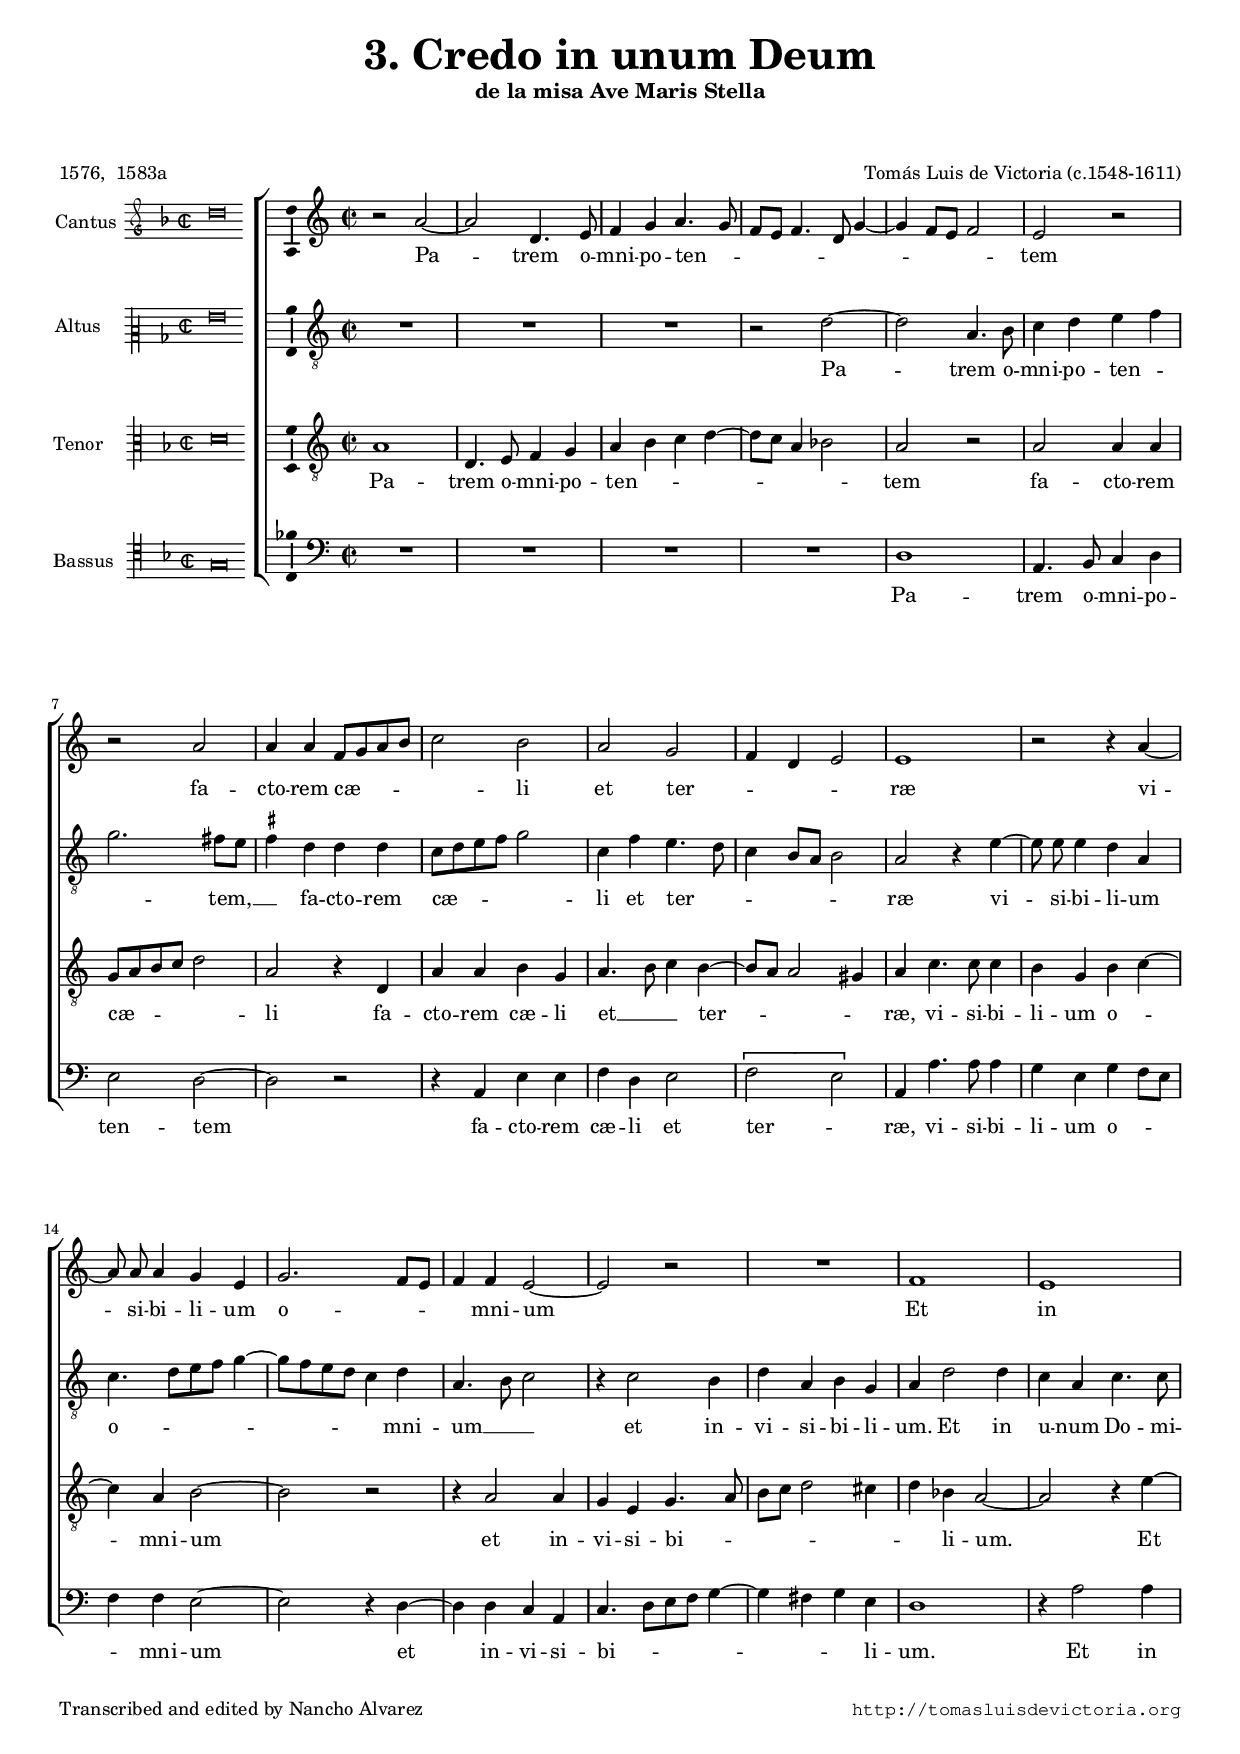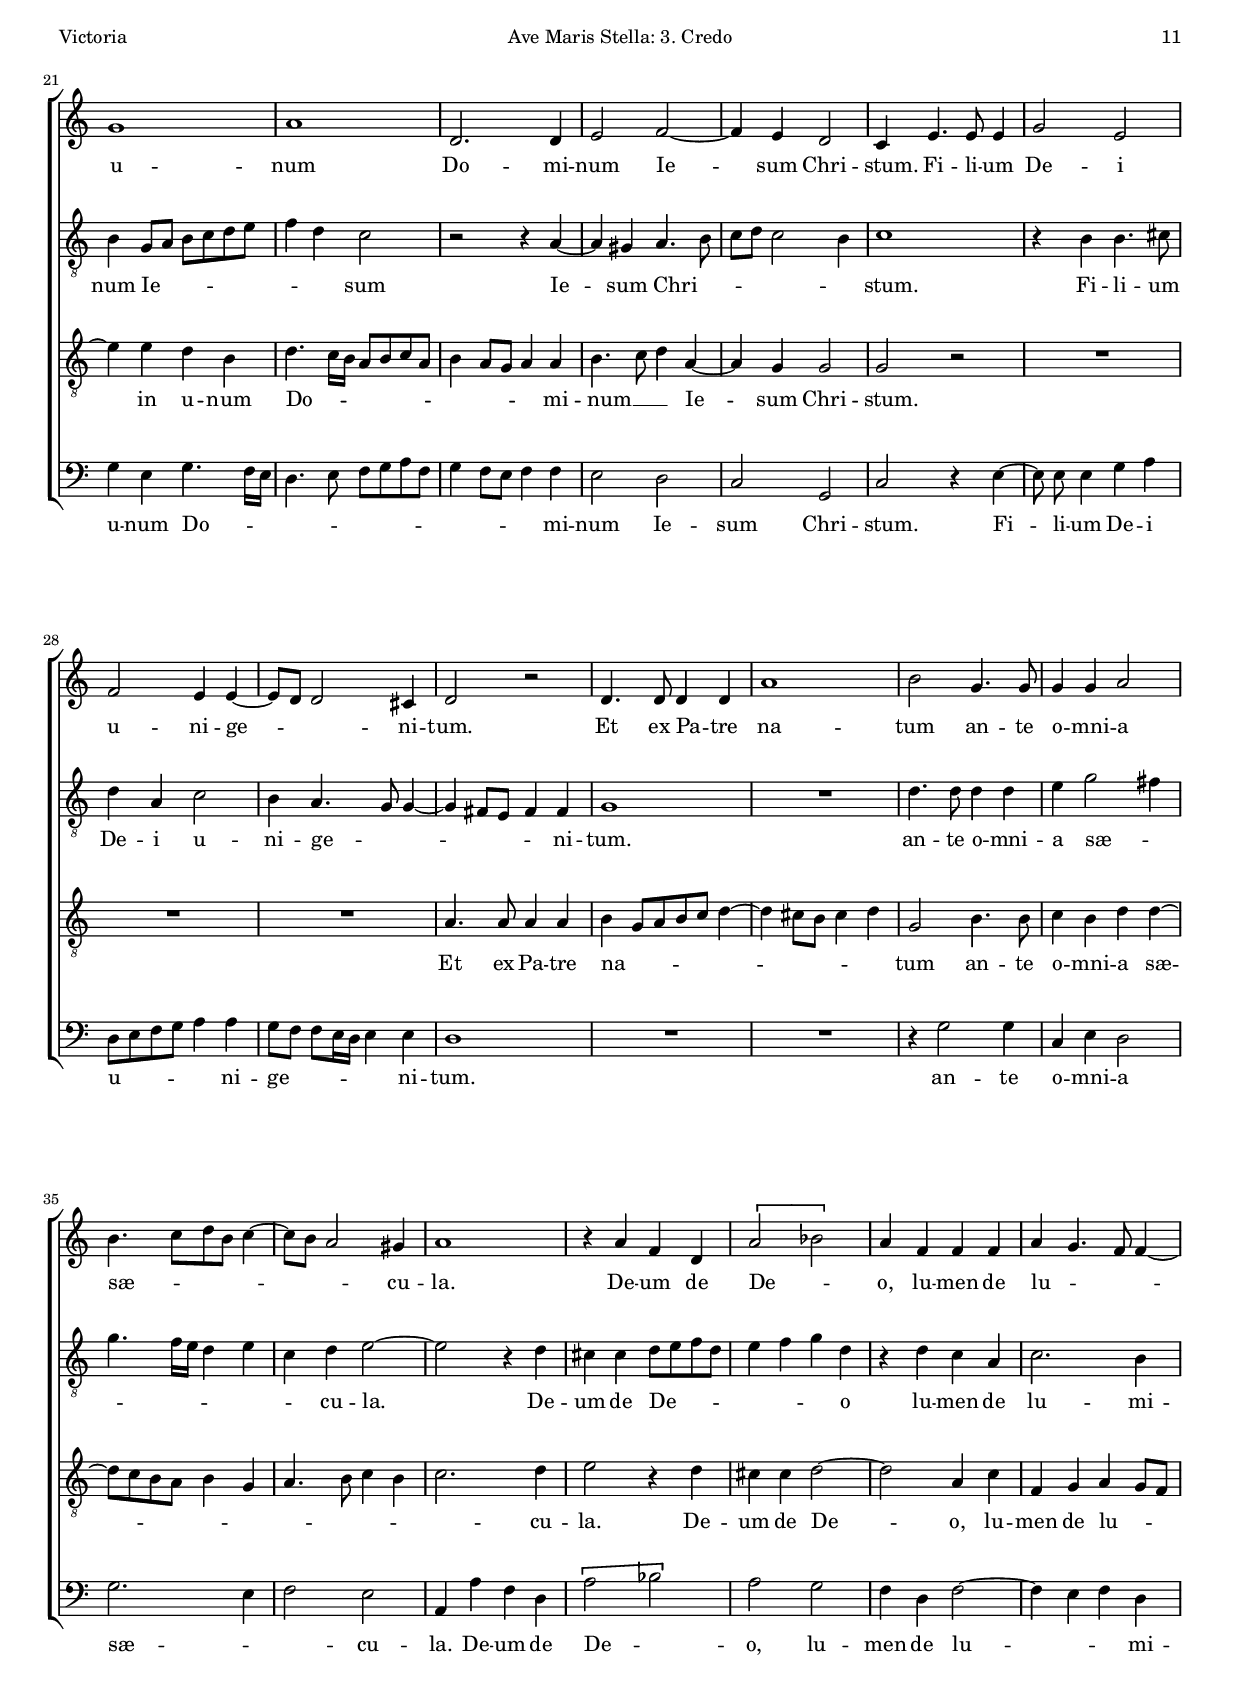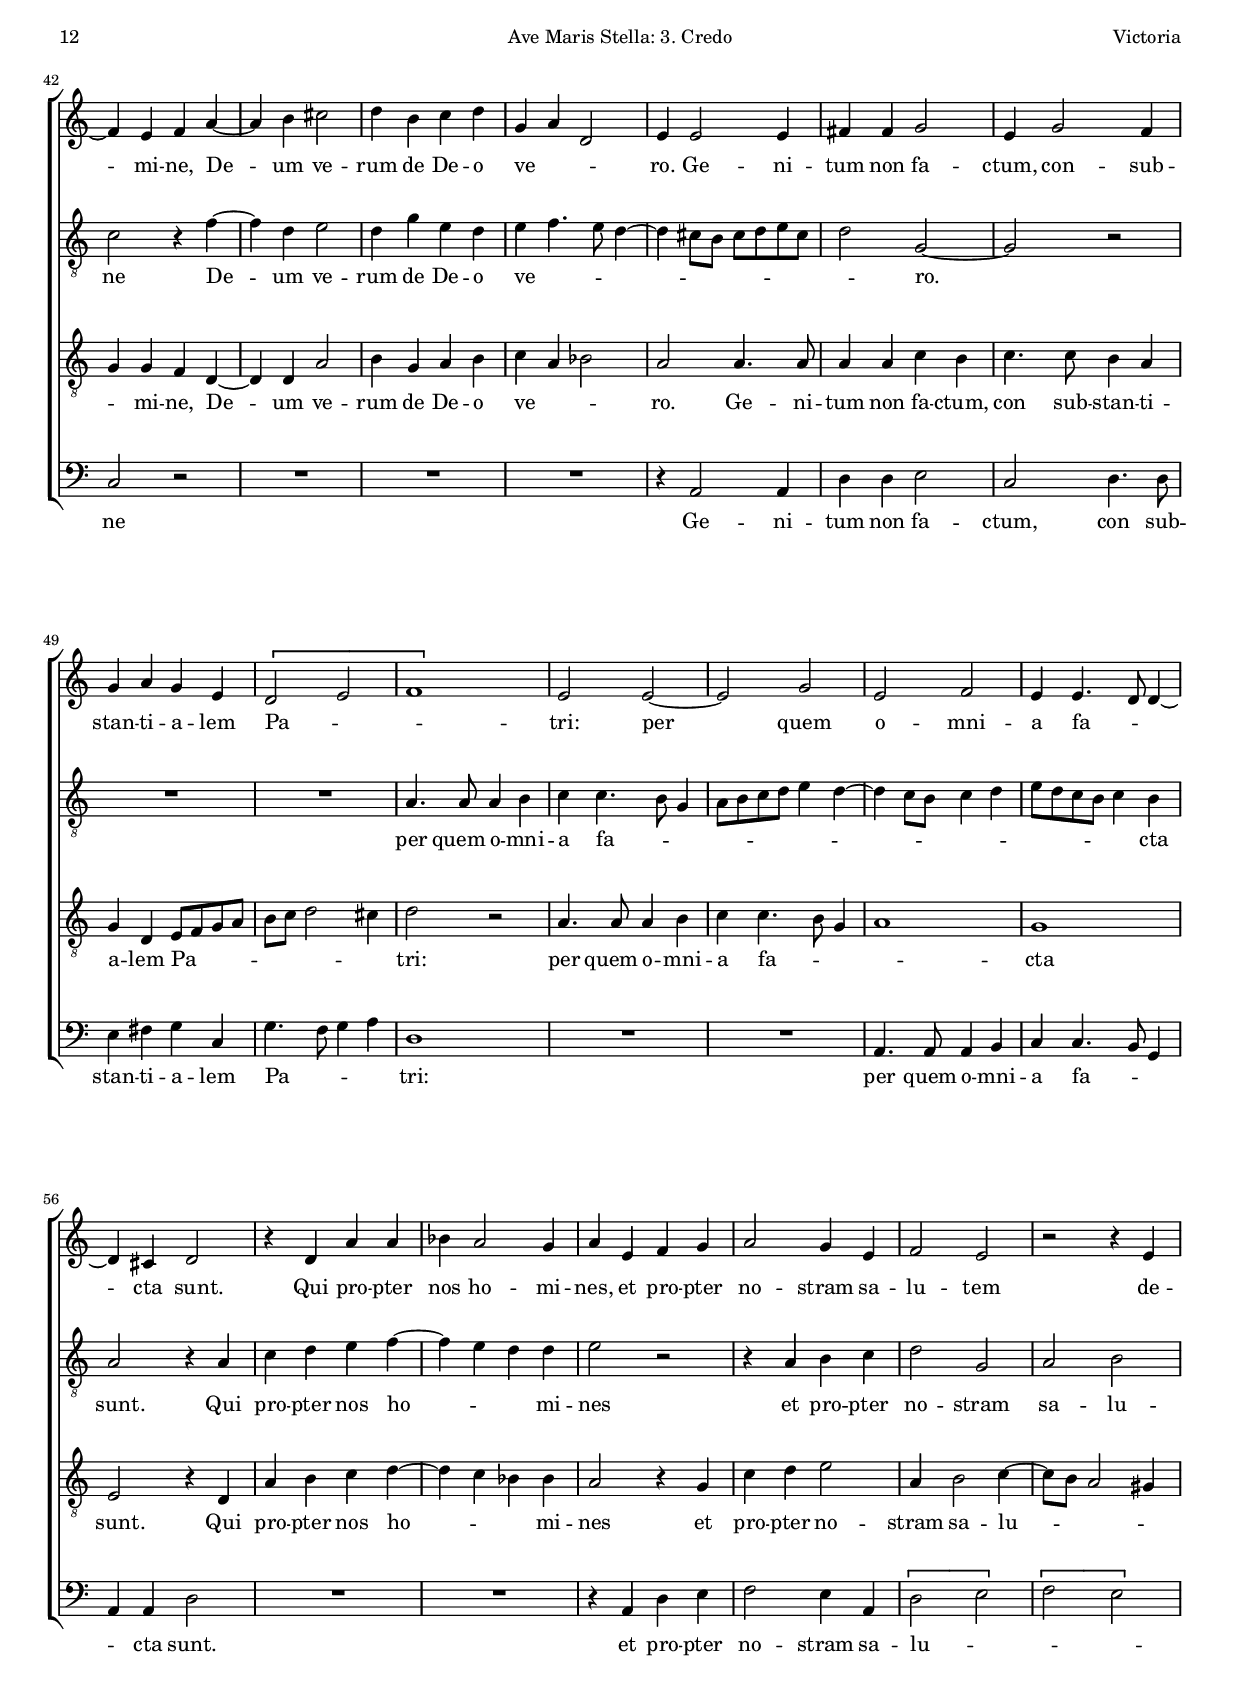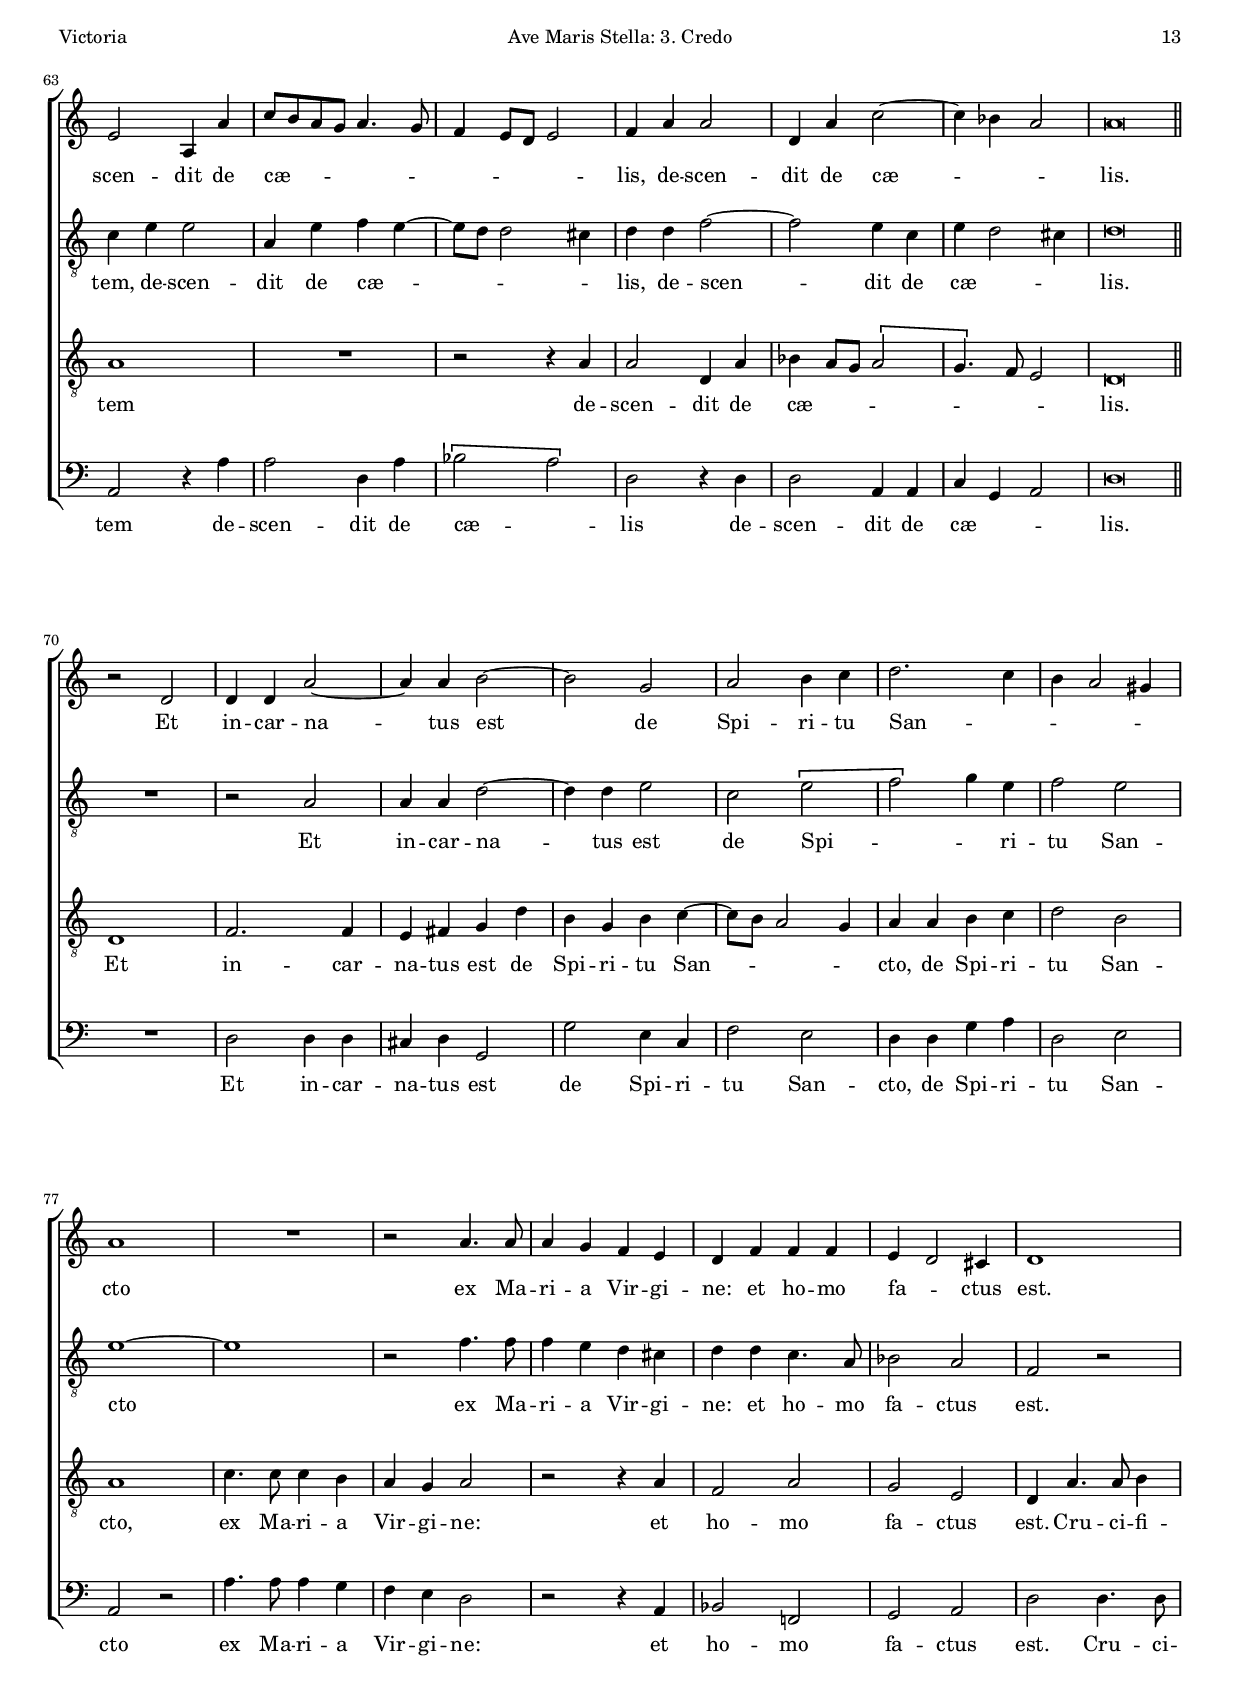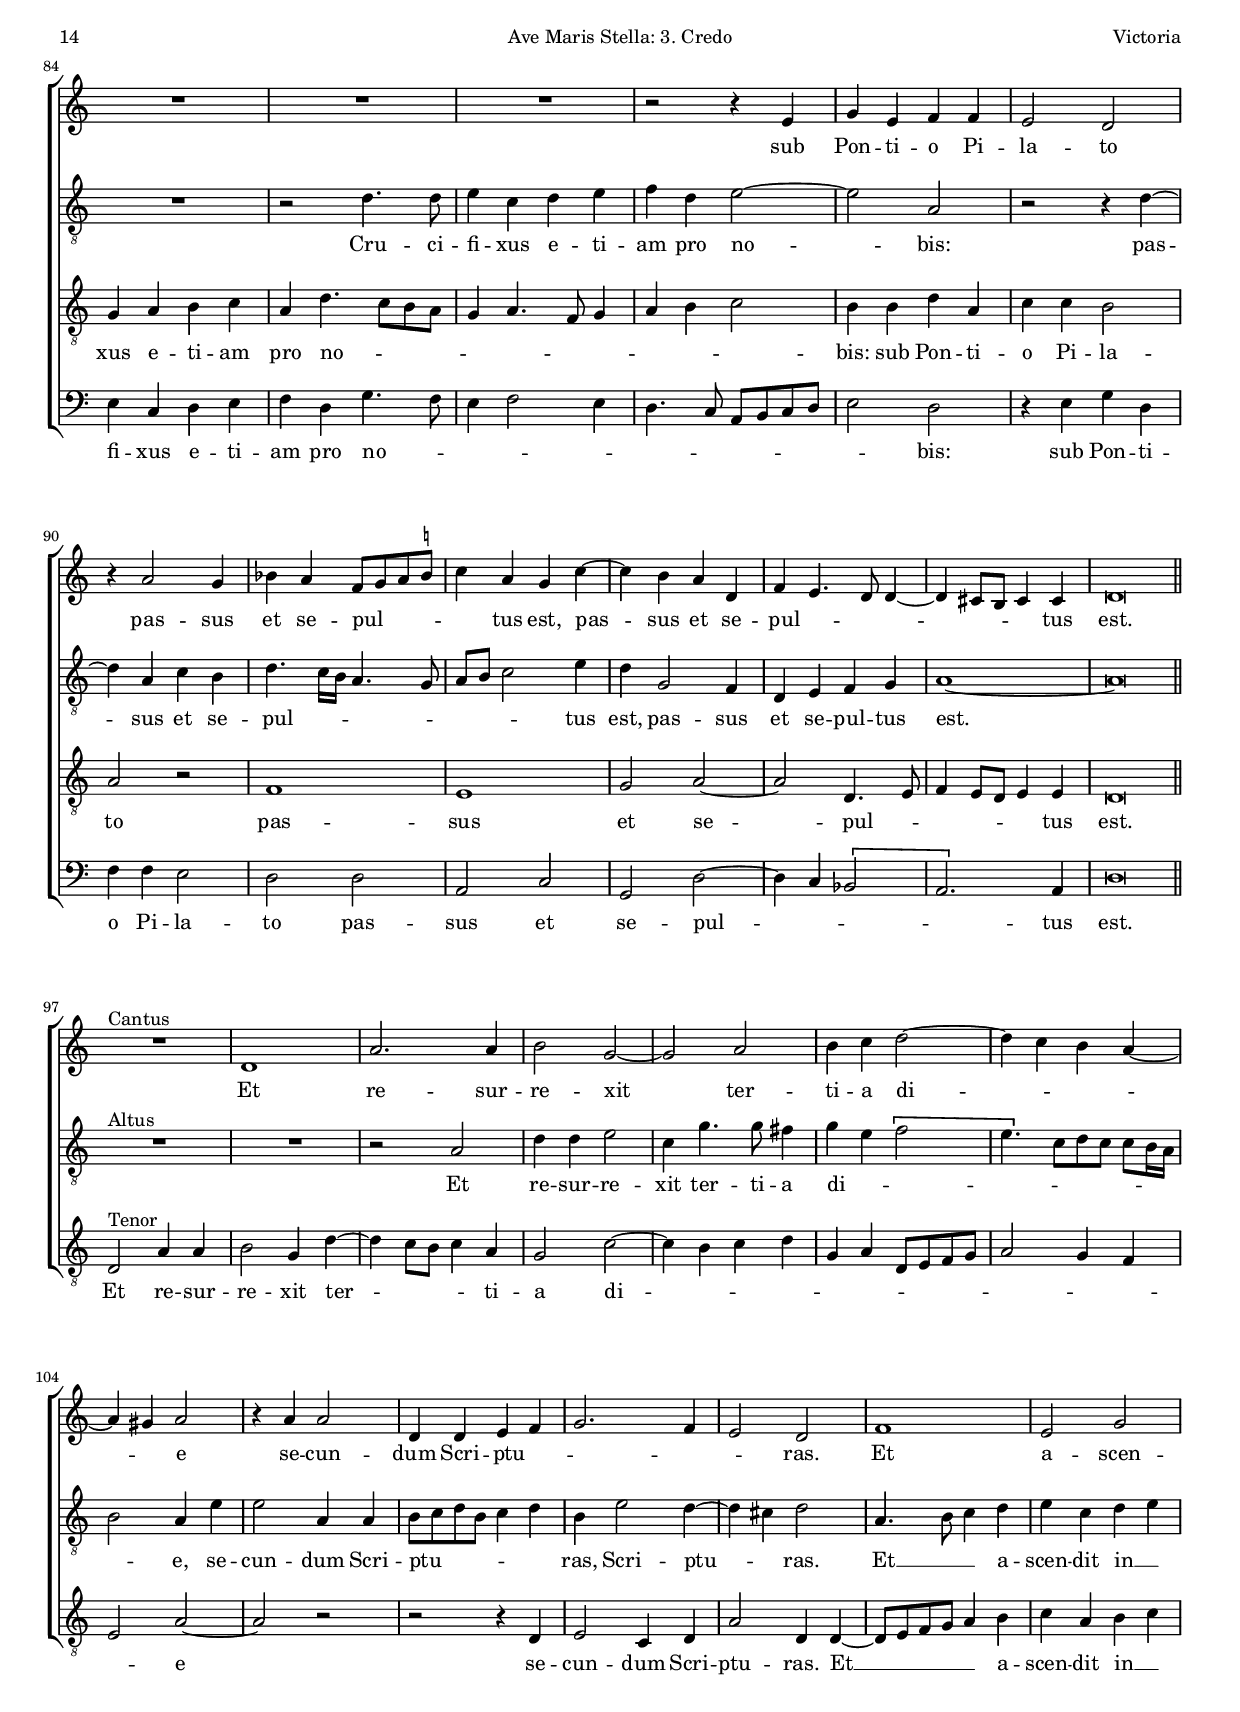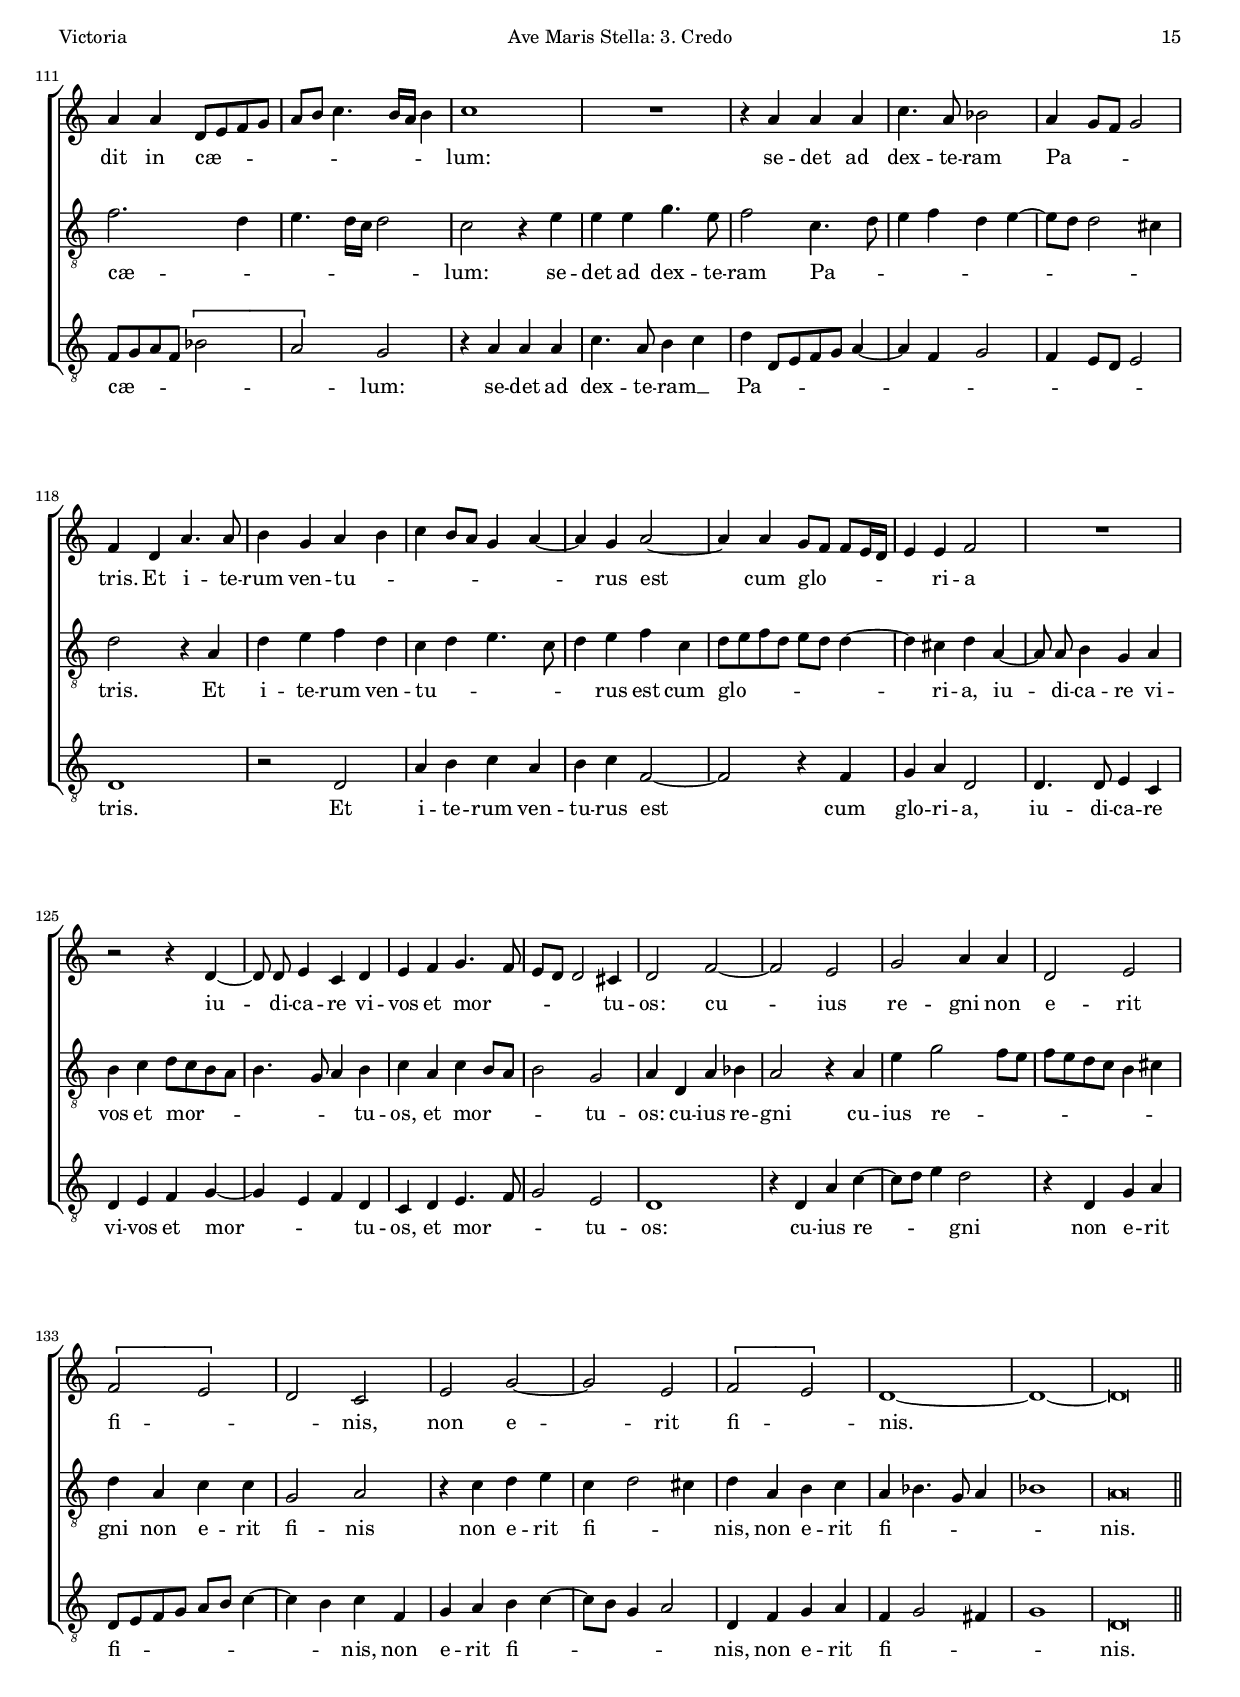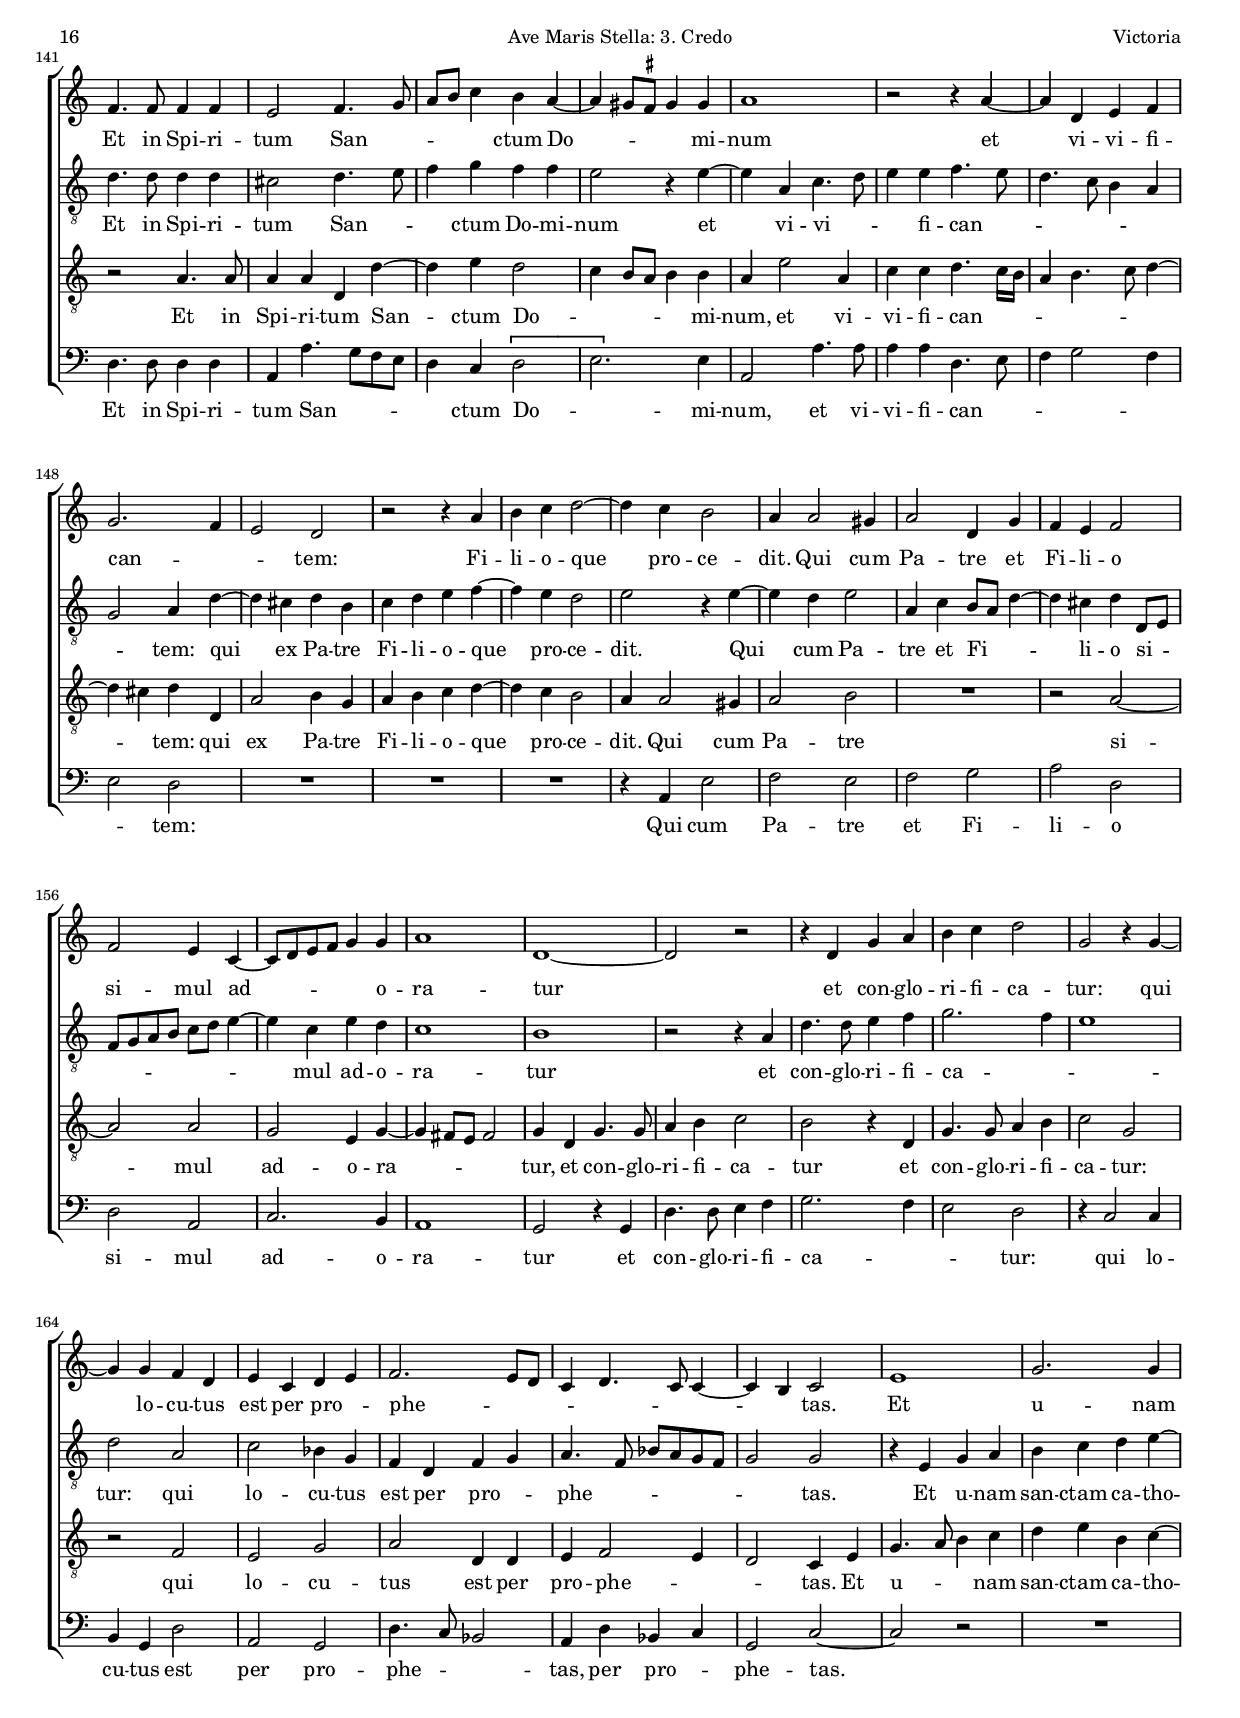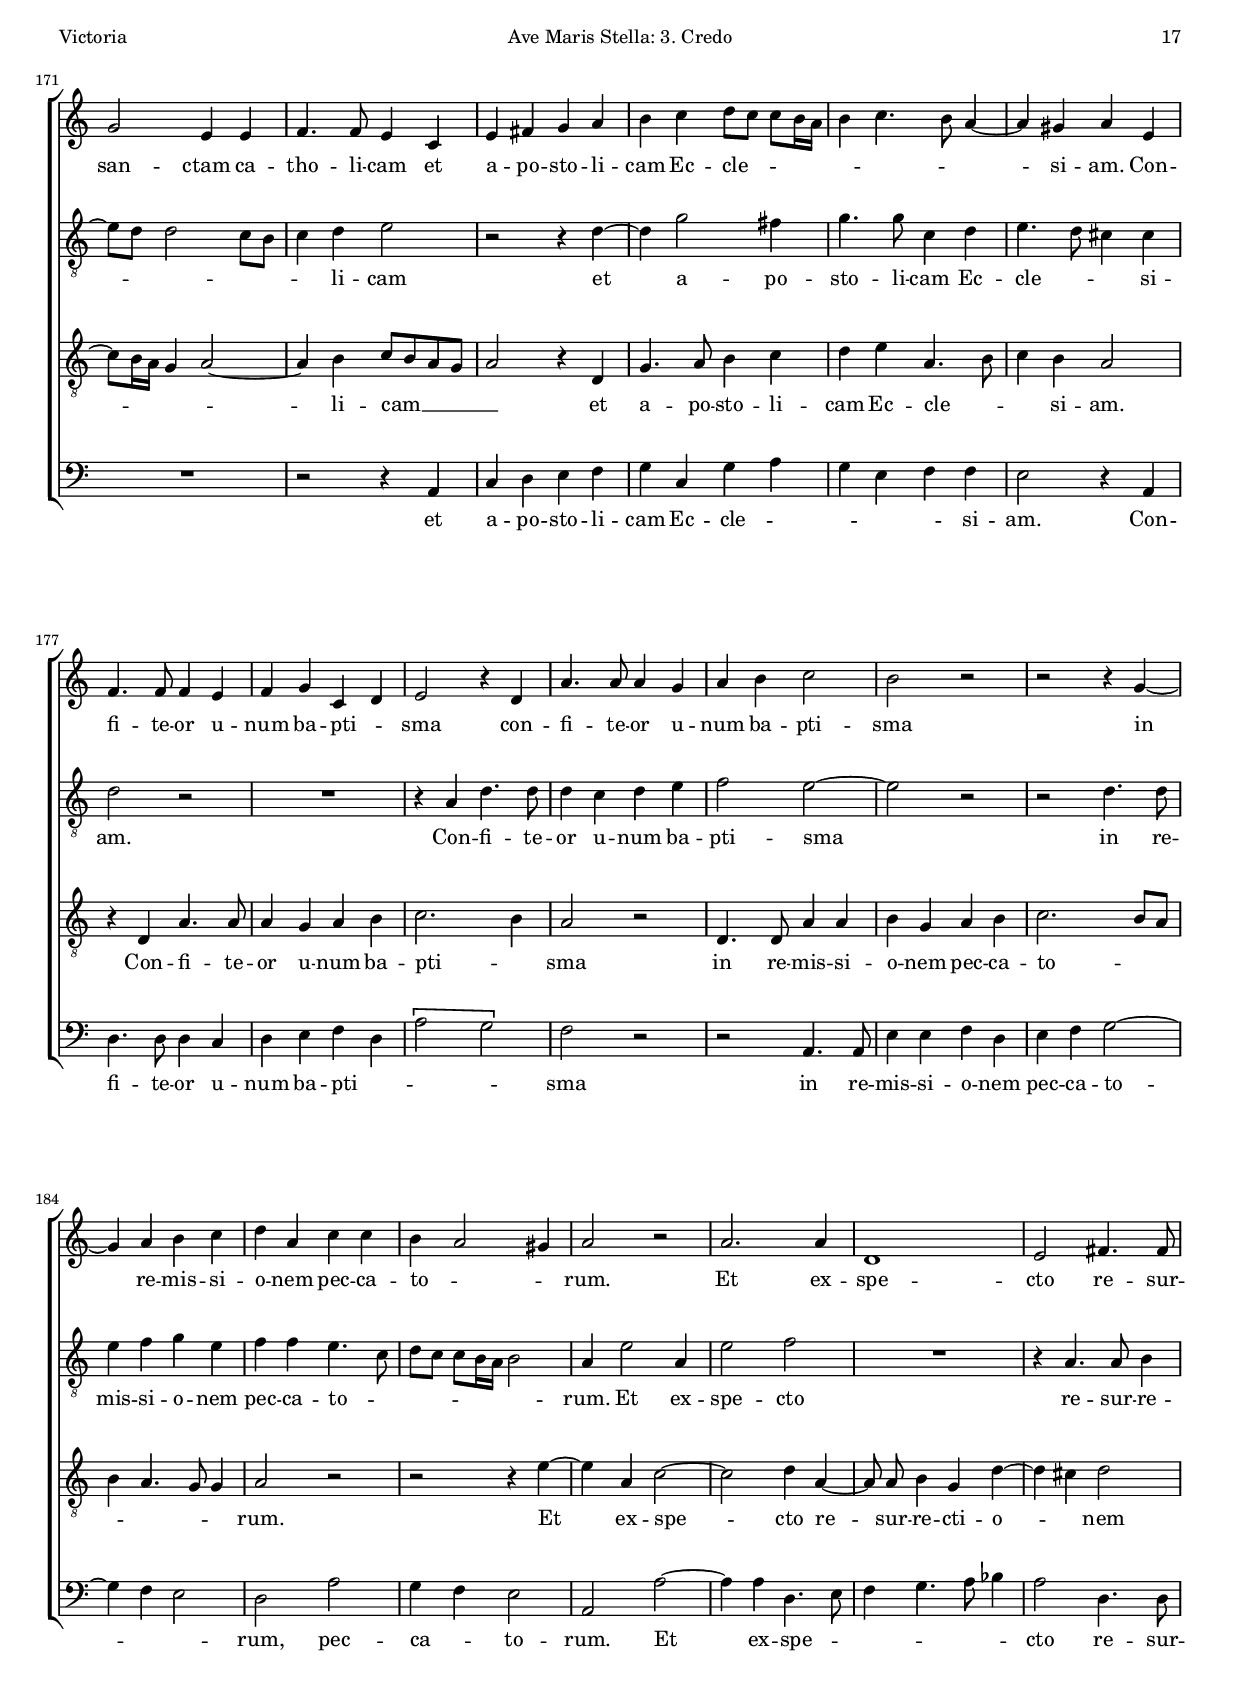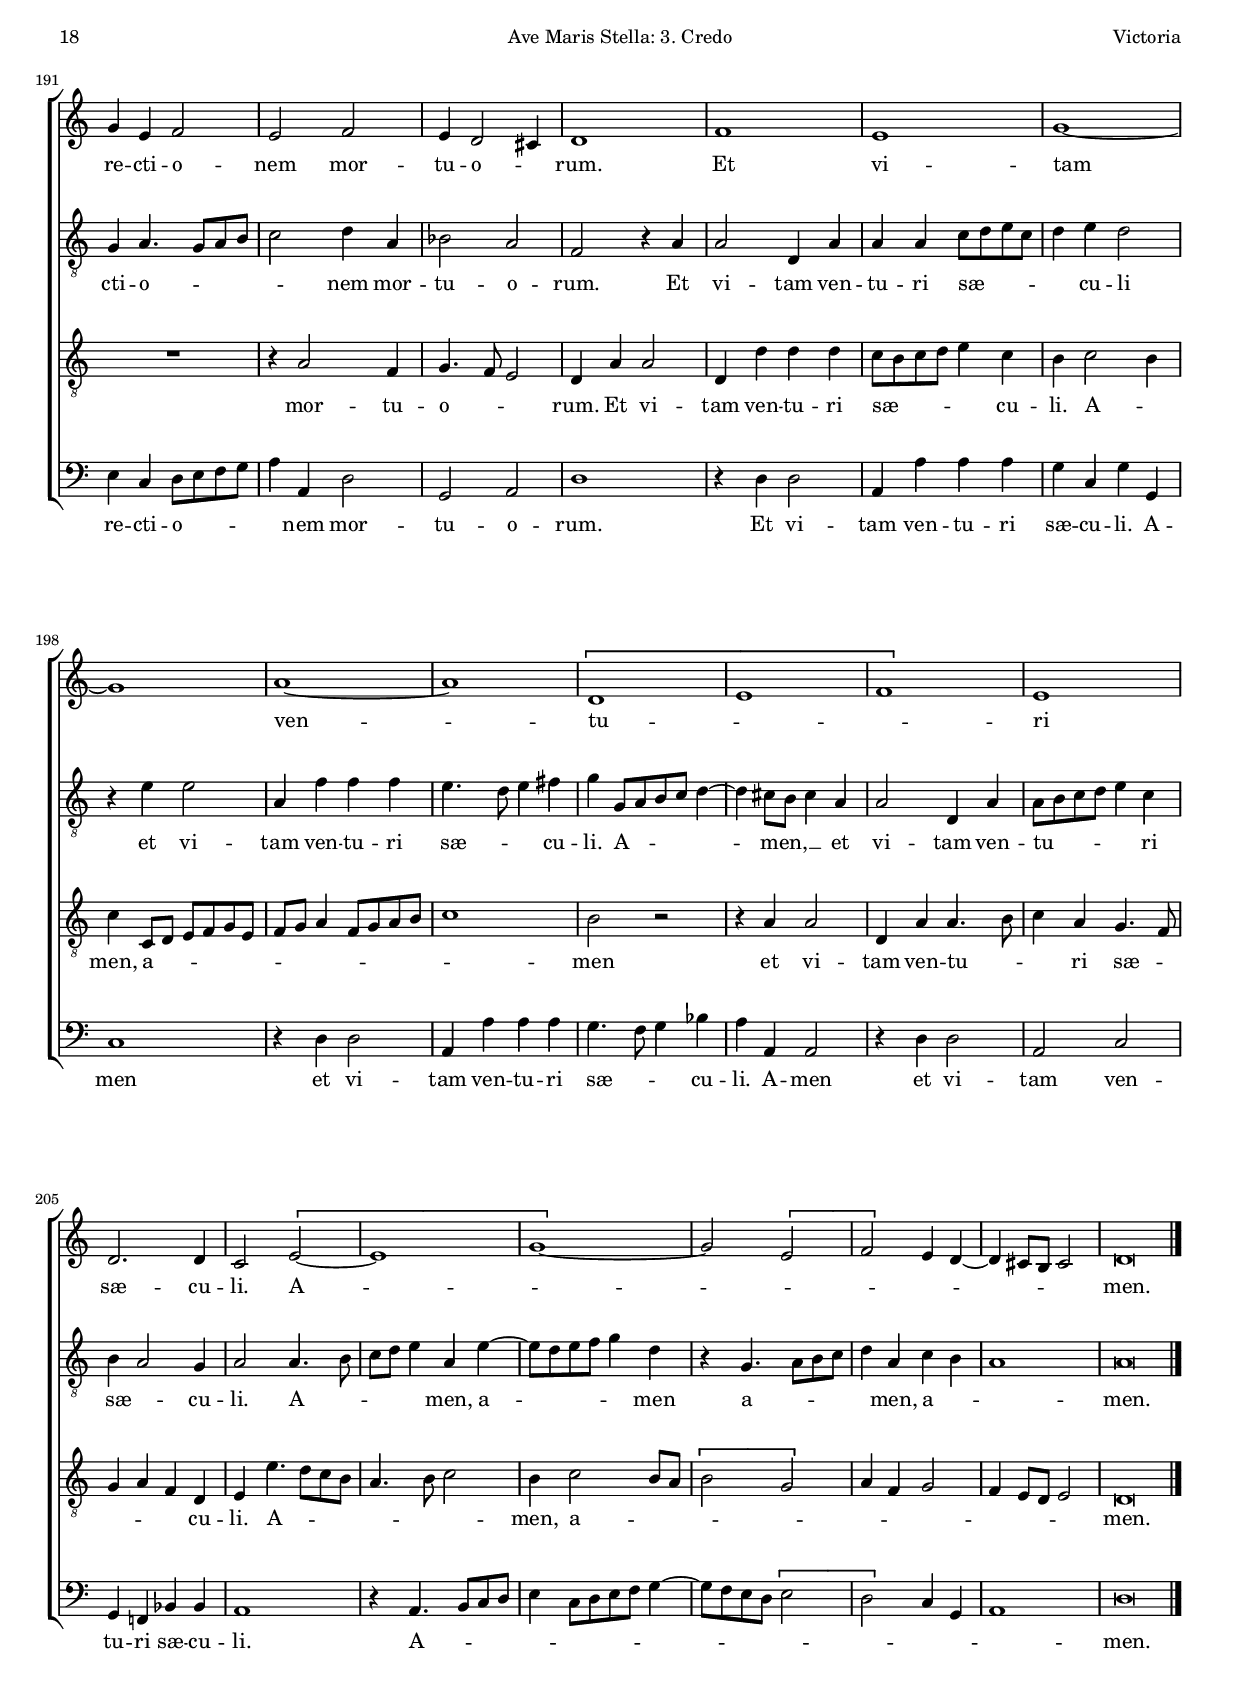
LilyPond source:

\version "2.22.0"

#(set-default-paper-size "a4")
#(set-global-staff-size 16.25)
#(ly:set-option 'point-and-click #f)
%mobile -s16 -i3.4

italicas=\override LyricText.font-shape = #'italic
rectas=\override LyricText.font-shape = #'upright
ss=\once \set suggestAccidentals = ##t
incipitwidth = 20
mtempo={\tempo 4 = 100}
mtempob={\tempo 4 = 50}
mt=#(define-music-function (offset) (number?) ; move lyric text
      #{ \once \override LyricText.X-offset = -$offset #})

htitle="Ave Maris Stella: 3. Credo"
hcomposer="Victoria"


\header {
	title=\markup{\fontsize #3 "3. Credo in unum Deum"}
	subtitle=\markup{"de la misa Ave Maris Stella"}
	subsubtitle=\markup{\null \vspace #2 }
        composer=\markup{"Tomás Luis de Victoria (c.1548-1611)"}
        pdfauthor=\composer
        poet="1576,  1583a" % uso 1583a
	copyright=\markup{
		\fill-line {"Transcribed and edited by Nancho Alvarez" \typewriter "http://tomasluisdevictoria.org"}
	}
%	tagline=""
}

global={\key f \major \time 2/2
        \skip 1*69 \bar "||" \break
	\skip 1*27 \bar "||" \break
	\skip 1*44 \bar "||" \pageBreak
	\skip 1*72 \bar "|." 
}


cantus=\relative c'' {
	r2 d ~
	d g,4. a8
	bes4 c d4. c8
	bes a bes4. g8 c4 ~
%5
	c bes8 a bes2
	a r
	r d
	d4 d bes8 c d e
	f2 e
%10
	d c
	bes4 g a2
	a1
	\set Staff.autoBeaming = ##f
	r2 r4 d ~
	d8 d d4 c a
	\set Staff.autoBeaming = ##t
%15
	c2. bes8 a
	bes4 bes a2 ~
	a r
	R1*4/4
	bes1
%20
	a
	c
	d
	g,2. g4
	a2 bes ~
%25
	bes4 a g2
	f4 a4. a8 a4
	c2 a
	bes a4 a ~
	a8 g g2 fis4
%30
	g2 r
	g4. g8 g4 g
	d'1
	e2 c4. c8
	c4 c d2
%35
	e4. f8[ g e] f4 ~
	f8 e d2 cis4
	d1
	r4 d bes g
	\[d'2 es\]
%40
	d4 bes bes bes
	d c4. bes8 bes4 ~
	bes a bes d ~
	d e fis2
	g4 e f g
%45
	c, d g,2
	a4 a2 a4
	b b c2 % bes bes en 1576
	a4 c2 bes4
	c d c a
%50
	\[g2 a
	bes1\]
	a2 a ~
	a c
	a bes
%55
	a4 a4. g8 g4 ~
	g fis g2
	r4 g d' d
	es d2 c4
	d a bes c
%60
	d2 c4 a
	bes2 a
	r r4 a
	a2 d,4 d'
	f8 e d c d4. c8
%65
	bes4 a8 g a2
	bes4 d d2
	g,4 d' f2 ~
	f4 es d2
	d\breve*1/2
%70
	r2 g,
	g4 g d'2 ~
	d4 d e2 ~
	e c
	d e4 f % Angles \ss fis
%75
	g2. f4
	e d2 cis4
	d1
	R1*4/4
	r2 d4. d8
%80
	d4 c bes a
	g bes bes bes
	a g2 fis4
	g1
	R1*4/4
%85
	R1*4/4
	R1*4/4
	r2 r4 a
	c a bes bes
	a2 g
%90
	r4 d'2 c4
	es d bes8 c d \ss e
	f4 d c f ~
	f e d g,
	bes a4. g8 g4 ~
%95
	g fis8 e fis4 fis % 1576 f8 e f4
	g\breve*1/2
        s4*0^\markup{"Cantus"}
	R1*4/4
	g1
	d'2. d4
%100
	e2 c ~
	c d
	e4 f g2 ~ % Angles \ss fis
	g4 f e d ~
	d cis d2
%105
	r4 d d2
	g,4 g a bes
	c2. bes4
	a2 g
	bes1
%110
	a2 c
	d4 d g,8 a bes c
	d e f4. e16 d e4
	f1
	R1*4/4
%115
	r4 d d d
	f4. d8 es2
	d4 c8 bes c2
	bes4 g d'4. d8
	e4 c d e
%120
	f e8 d c4 d ~
	d c d2 ~
	d4 d c8[ bes] bes[ a16 g]
	a4 a bes2
	R1*4/4
%125
	\set Staff.autoBeaming = ##f
	r2 r4 g ~
	g8 g a4 f g
	\set Staff.autoBeaming = ##t
	a bes c4. bes8
	a g g2 fis4
	g2 bes ~
%130
	bes a
	c d4 d
	g,2 a
	\[bes a\]
	g f
%135
	a c ~
	c a
	\[bes a\]
	g1 ~
	g ~
%140
	g\breve*1/2
	bes4. bes8 bes4 bes
	a2 bes4. c8
	d e f4 e d ~
	d cis8 \ss b cis4 cis
%145
	d1
	r2 r4 d ~
	d g, a bes
	c2. bes4
	a2 g
%150
	r r4 d'
	e f g2 ~
	g4 f e2
	d4 d2 cis4
	d2 g,4 c
%155
	bes a bes2
	bes a4 f ~
	f8 g a bes c4 c
	d1
	g, ~
%160
	g2 r
	r4 g c d
	e f g2
	c, r4 c ~
	c c bes g
%165
	a f g a
	bes2. a8 g
	f4 g4. f8 f4 ~
	f e f2
	a1
%170
	c2. c4
	c2 a4 a
	bes4. bes8 a4 f
	a b c d
	e f g8[ f] f[ e16 d]
%175
	e4 f4. e8 d4 ~
	d cis d a
	bes4. bes8 bes4 a
	bes c f, g
	a2 r4 g
%180
	d'4. d8 d4 c
	d e f2
	e r
	r r4 c ~
	c d e f % Angles \ss fis
%185
	g d f f
	e d2 cis4
	d2 r
	d2. d4
	g,1
%190
	a2 b4. b8
	c4 a bes2
	a bes
	a4 g2 fis4
	g1
%195
	bes
	a
	c ~
	c
	d ~
%200
	d
	\[g,
	a
	bes\]
	a
%205
	g2. g4
	f2 \[a ~
	a1
	c ~ \]
	c2 \[a
%210
	bes\] a4 g ~
	g fis8 e fis2 % no hay sostenido en 1576
	g\breve*1/2
}

altus=\relative c'' {
	R1*4/4
	R1*4/4
	R1*4/4
	r2 g ~
%5
	g d4. e8
	f4 g a bes
	c2. b8 a
	\ss b4 g g g
	f8 g a bes c2
%10
	f,4 bes a4. g8
	f4 e8 d e2
	\set Staff.autoBeaming = ##f
	d r4 a' ~
	a8 a a4 g d
	\set Staff.autoBeaming = ##t
	f4. g8[ a bes] c4 ~
%15
	c8 bes a g f4 g
	d4. e8 f2
	r4 f2 e4
	g d e c
	d g2 g4
%20
	f d f4. f8
	e4 c8 d e f g a
	bes4 g f2
	r r4 d ~
	d cis d4. e8
%25
	f g f2 e4
	f1
	r4 e e4. fis8
	g4 d f2
	e4 d4. c8 c4 ~
%30
	c b8 a b4 b
	c1
	R1*4/4
	g'4. g8 g4 g
	a c2 b4
%35
	c4. bes16 a g4 a
	f g a2 ~
	a r4 g
	fis fis g8 a bes g
	a4 bes c g
%40
	r g f d
	f2. e4
	f2 r4 bes ~
	bes g a2
	g4 c a g
%45
	a bes4. a8 g4 ~
	g fis8 e fis g a fis % 1576 g fis4 e \[fis2 
	g2 c, ~
	c r
	R1*4/4
%50
	R1*4/4
	d4. d8 d4 e
	f f4. e8 c4
	d8 e f g a4 g ~
	g f8 e f4 g
%55
	a8 g f e f4 e
	d2 r4 d
	f g a bes ~
	bes a g g
	a2 r
%60
	r4 d, e f
	g2 c,
	d e
	f4 a a2
	d,4 a' bes a ~
%65
	a8 g g2 fis4
	g g bes2 ~
	bes a4 f
	a g2 fis4
	g\breve*1/2
%70
	R1*4/4
	r2 d
	d4 d g2 ~
	g4 g a2
	f \[a
%75
	bes\] c4 a
	bes2 a
	a1 ~
	a
	r2 bes4. bes8
%80
	bes4 a g fis
	g g f4. d8
	es2 d
	bes r
	R1*4/4
%85
	r2 g'4. g8
	a4 f g a
	bes g a2 ~
	a d,
	r r4 g ~
%90
	g d f e
	g4. f16 e d4. c8
	d e f2 a4
	g c,2 bes4
	g a bes c
%95
	d1 ~
	d\breve*1/2
	s4*0^\markup{"Altus"}
        R1*4/4
	R1*4/4
	r2 d
%100
	g4 g a2
	f4 c'4. c8 b4
	c a \[bes2
	a4.\] f8[ g f] f[ e16 d]
	e2 d4 a'
%105
	a2 d,4 d
	e8 f g e f4 g
	e a2 g4 ~
	g fis g2
	d4. e8 f4 g
%110
	a f g a
	bes2. g4
	a4. g16 f g2
	f r4 a
	a a c4. a8
%115
	bes2 f4. g8
	a4 bes g a ~
	a8 g g2 fis4
	g2 r4 d
	g a bes g
%120
	f g a4. f8
	g4 a bes f
	g8 a bes g a g g4 ~ 
	\set Staff.autoBeaming = ##f
	g fis g d ~
	d8 d e4 c d
	\set Staff.autoBeaming = ##t
%125
	e f g8 f e d
	e4. c8 d4 e
	f d f e8 d
	e2 c
	d4 g, d' es
%130
	d2 r4 d
	a' c2 bes8 a
	bes a g f e4 fis
	g d f f
	c2 d
%135
	r4 f g a
	f g2 fis4
	g d e f
	d es4. c8 d4
	es1
%140
	d\breve*1/2
	g4. g8 g4 g
	fis2 g4. a8
	bes4 c bes bes
	a2 r4 a ~
%145
	a d, f4. g8
	a4 a bes4. a8
	g4. f8 e4 d
	c2 d4 g ~
	g fis g e
%150
	f g a bes ~
	bes a g2
	a r4 a ~
	a g a2
	d,4 f e8 d g4 ~
%155
	g fis g g,8 a
	bes c d e f g a4 ~
	a f a g
	f1
	e
%160
	r2 r4 d
	g4. g8 a4 bes
	c2. bes4
	a1
	g2 d
%165
	f es4 c
	bes g bes c
	d4. bes8 es d c bes
	c2 c
	r4 a c d
%170
	e f g a ~
	a8 g g2 f8 e
	f4 g a2
	r r4 g ~
	g c2 b4
%175
	c4. c8 f,4 g
	a4. g8 fis4 fis
	g2 r
	R1*4/4
	r4 d g4. g8
%180
	g4 f g a
	bes2 a ~
	a r
	r g4. g8
	a4 bes c a
%185
	bes bes a4. f8
	 g[ f] f[ e16 d] e2
	d4 a'2 d,4
	a'2 bes
	R1*4/4
%190
	r4 d,4. d8 e4
	c d4. c8[ d e]
	f2 g4 d
	es2 d
	bes r4 d
%195
	d2 g,4 d'
	d d f8 g a f
	g4 a g2
	r4 a a2
	d,4 bes' bes bes
%200
	a4. g8 a4 b
	c c,8[ d e f] g4 ~
	g fis8 e fis4 d
	d2 g,4 d'
	d8 e f g a4 f
%205
	e d2 c4
	d2 d4. e8
	f g a4 d, a' ~
	a8 g a bes c4 g
	r c,4. d8[ e f]
%210
	g4 d f e
	d1
	d\breve*1/2
}

tenor=\relative c' {
	d1
	g,4. a8 bes4 c
	d e f g ~
	g8 f d4 es2
%5
	d r
	d d4 d
	c8 d e f g2
	d r4 g,
	d' d e c
%10
	d4. e8 f4 e ~
	e8 d d2 cis4
	d f4. f8 f4
	e c e f ~
	f d e2 ~
%15
	e r
	r4 d2 d4
	c a c4. d8
	e f g2 fis4
	g es d2 ~
%20
	d r4 a' ~
	a a g e
	g4. f16 e d8 e f d
	e4 d8 c d4 d
	e4. f8 g4 d ~
%25
	d c c2
	c r
	R1*4/4
	R1*4/4
	R1*4/4
%30
	d4. d8 d4 d
	e c8[ d e f] g4 ~
	g fis8 e fis4 g
	c,2 e4. e8
	f4 e g g ~
%35
	g8 f e d e4 c
	d4. e8 f4 e
	f2. g4
	a2 r4 g
	fis fis g2 ~
%40
	g d4 f
	bes, c d c8 bes
	c4 c bes g ~
	g g d'2
	e4 c d e
%45
	f d es2
	d d4. d8
	d4 d f e
	f4. f8 e4 d
	c g a8 bes c d
%50
	e f g2 fis4
	g2 r2 % there was a typo, thanks to Rick Wheeler for find it.
	d4. d8 d4 e
	f f4. e8 c4
	d1
%55
	c
	a2 r4 g
	d' e f g ~
	g f es es
	d2 r4 c
%60
	f g a2
	d,4 e2 f4 ~
	f8 e d2 cis4
	d1
	R1*4/4
%65
	r2 r4 d
	d2 g,4 d'
	es d8 c \[d2
	c4.\] bes8 a2
	g\breve*1/2
%70
	g1
	bes2. bes4
	a b c g'
	e c e f ~
	f8 e d2 c4
%75
	d d e f
	g2 e
	d1
	f4. f8 f4 e
	d c d2
%80
	r r4 d
	bes2 d
	c a
	g4 d'4. d8 e4
	c d e f
%85
	d g4. f8 e d
	c4 d4. bes8 c4
	d e f2
	e4 e g d
	f f e2
%90
	d r
	bes1
	a
	c2 d ~
	d g,4. a8
%95
	bes4 a8 g a4 a
	g\breve*1/2
        s4*0^\markup{"Tenor"}
	g2 d'4 d
	e2 c4 g' ~
	g f8 e f4 d
%100
	c2 f ~
	f4 e f g
	c, d g,8 a bes c
	d2 c4 bes
	a2 d ~
%105
	d r
	r r4 g,
	a2 f4 g
	d'2 g,4 g ~
	g8 a bes c d4 e
%110
	f d e f
	bes,8 c d bes \[es2
	d\] c
	r4 d d d
	f4. d8 e4 f
%115
	g g,8[ a bes c] d4 ~
	d bes c2
	bes4 a8 g a2
	g1
	r2 g
%120
	d'4 e f d
	e f bes,2 ~
	bes r4 bes
	c d g,2
	g4. g8 a4 f
%125
	g a bes c ~
	c a bes g
	f g a4. bes8
	c2 a
	g1
%130
	r4 g d' f ~
	f8 g a4 g2
	r4 g, c d
	g,8 a bes c d e f4 ~
	f e f bes,
%135
	c d e f ~
	f8 e c4 d2
	g,4 bes c d
	bes c2 b4
	c1
%140
	g\breve*1/2
	r2 d'4. d8
	d4 d g, g' ~
	g a g2
	f4 e8 d e4 e
%145
	d a'2 d,4
	f f g4. f16 e
	d4 e4. f8 g4 ~
	g fis g g,
	d'2 e4 c
%150
	d e f g ~
	g f e2
	d4 d2 cis4
	d2 e
	R1*4/4
%155
	r2 d ~
	d d
	c a4 c ~
	c b8 a b2
	c4 g c4. c8
%160
	d4 e f2
	e r4 g,
	c4. c8 d4 e
	f2 c
	r bes
%165
	a c
	d g,4 g
	a bes2 a4
	g2 f4 a
	c4. d8 e4 f
%170
	g a e f ~
	f8 e16 d c4 d2 ~
	d4 e f8 e d c
	d2 r4 g,
	c4. d8 e4 f
%175
	g a d,4. e8
	f4 e d2
	r4 g, d'4. d8
	d4 c d e
	f2. e4
%180
	d2 r
	g,4. g8 d'4 d
	e c d e
	f2. e8 d
	e4 d4. c8 c4
%185
	d2 r
	r r4 a' ~
	a d, f2 ~
	\set Staff.autoBeaming = ##f
	f g4 d ~
	d8 d e4 c g' ~
	\set Staff.autoBeaming = ##t
%190
	g fis g2
	R1*4/4
	r4 d2 bes4
	c4. bes8 a2
	g4 d' d2
%195
	g,4 g' g g
	f8 e f g a4 f
	e f2 e4
	f f,8 g a bes c a
	bes c d4 bes8 c d e
%200
	f1
	e2 r
	r4 d d2
	g,4 d' d4. e8
	f4 d c4. bes8
%205
	c4 d bes g
	a a'4. g8[ f e]
	d4. e8 f2
	e4 f2 e8 d
	\[e2 c\]
%210
	d4 bes c2
	bes4 a8 g a2
	g\breve*1/2

}

bassus=\relative c' {
	R1*4/4
	R1*4/4
	R1*4/4
	R1*4/4
%5
	g1
	d4. e8 f4 g
	a2 g ~
	g r
	r4 d a' a
%10
	bes g a2
	\[bes a\]
	d,4 d'4. d8 d4
	c a c bes8 a
	bes4 bes a2 ~
%15
	a r4 g ~
	g g f d
	f4. g8[ a bes] c4 ~
	c b c a
	g1
%20
	r4 d'2 d4
	c a c4. bes16 a
	g4. a8 bes c d bes
	c4 bes8 a bes4 bes
	a2 g
%25
	f c
	\set Staff.autoBeaming = ##f
	f r4 a ~
	a8 a a4 c d
	\set Staff.autoBeaming = ##t
	g,8 a bes c d4 d
	 c8[ bes] bes[ a16 g] a4 a
%30
	g1
	R1*4/4
	R1*4/4
	r4 c2 c4
	f, a g2
%35
	c2. a4
	bes2 a
	d,4 d' bes g
	\[d'2 es\]
	d c
%40
	bes4 g bes2 ~
	bes4 a bes g
	f2 r
	R1*4/4
	R1*4/4
%45
	R1*4/4
	r4 d2 d4
	g g a2
	f g4. g8
	a4 b c f,
%50
	c'4. bes8 c4 d
	g,1
	R1*4/4
	R1*4/4
	d4. d8 d4 e
%55
	f f4. e8 c4
	d d g2
	R1*4/4
	R1*4/4
	r4 d g a
%60
	bes2 a4 d,
	\[g2 a\]
	\[bes a\]
	d, r4 d'
	d2 g,4 d'
%65
	\[es2 d\] % oblicua
	g, r4 g
	g2 d4 d
	f c d2
	g\breve*1/2
%70
	R1*4/4
	g2 g4 g
	fis g c,2
	c' a4 f
	bes2 a
%75
	g4 g c d
	g,2 a
	d, r
	d'4. d8 d4 c
	bes a g2
%80
	r r4 d
	es2
	\once \override Accidental.font-size=#-2
	 bes! % bemol escrito
	c d
	g g4. g8
	a4 f g a
%85
	bes g c4. bes8
	a4 bes2 a4
	g4. f8 d e f g
	a2 g
	r4 a c g
%90
	bes bes a2
	g g
	d f
	c g' ~
	g4 f \[es2
%95
	d2.\] d4
	g\breve*1/2
	R1*4/4
	R1*4/4
	R1*4/4
%100
	R1*4/4
	R1*4/4
	R1*4/4
	R1*4/4
	R1*4/4
%105
	R1*4/4
	R1*4/4
	R1*4/4
	R1*4/4
	R1*4/4
%110
	R1*4/4
	R1*4/4
	R1*4/4
	R1*4/4
	R1*4/4
%115
	R1*4/4
	R1*4/4
	R1*4/4
	R1*4/4
	R1*4/4
%120
	R1*4/4
	R1*4/4
	R1*4/4
	R1*4/4
	R1*4/4
%125
	R1*4/4
	R1*4/4
	R1*4/4
	R1*4/4
	R1*4/4
%130
	R1*4/4
	R1*4/4
	R1*4/4
	R1*4/4
	R1*4/4
%135
	R1*4/4
	R1*4/4
	R1*4/4
	R1*4/4
	R1*4/4
%140
	R1*4/4
	g4. g8 g4 g
	d d'4. c8[ bes a]
	g4 f \[g2
	a2.\] a4
%145
	d,2 d'4. d8
	d4 d g,4. a8
	bes4 c2 bes4
	a2 g
	R1*4/4
%150
	R1*4/4
	R1*4/4
	r4 d a'2
	bes a
	bes c
%155
	d g,
	g d
	f2. e4
	d1
	c2 r4 c
%160
	g'4. g8 a4 bes
	c2. bes4
	a2 g
	r4 f2 f4
	e c g'2
%165
	d c
	g'4. f8 es2
	d4 g es f
	c2 f ~
	f r
%170
	R1*4/4
	R1*4/4
	r2 r4 d
	f g a bes
	c f, c' d
%175
	c a bes bes
	a2 r4 d,
	g4. g8 g4 f
	g a bes g
	\[d'2 c\]
%180
	bes r
	r d,4. d8
	a'4 a bes g
	a bes c2 ~
	c4 bes a2
%185
	g d'
	c4 bes a2
	d, d' ~
	d4 d g,4. a8
	bes4 c4. d8 es4
%190
	d2 g,4. g8
	a4 f g8 a bes c
	d4 d, g2
	c, d
	g1
%195
	r4 g g2
	d4 d' d d
	c f, c' c,
	f1
	r4 g4 g2
%200
	d4 d' d d
	c4. bes8 c4 es
	d d, d2
	r4 g g2
	d f
%205
	c4
	\once \override Accidental.font-size = #-2 
	 bes! es es % bemol escrito
	d1
	r4 d4. e8[ f g]
	a4 f8[ g a bes] c4 ~
	c8 bes a g \[a2
%210
	g\] f4 c
	d1
	g\breve*1/2
}


textocantus=\lyricmode{
Pa -- _ trem o -- mni -- po -- ten -- _ _ _ _ _ _ _ _ _ _ tem
fa -- cto -- rem cæ -- _ _ _ _ li
et ter -- _ _ _ ræ
vi -- _ si -- bi -- li -- um o -- _ _ _ mni -- um _
Et in u -- num
Do -- mi -- num Ie -- _ sum Chri -- \mt #1.5 stum.
Fi -- li -- um
De -- i
u -- ni -- ge -- _ _ _ ni -- tum.
Et ex \mt #0 Pa -- tre na -- tum
an -- te o -- mni -- a
sæ -- _ _ _ _ _ _ _ cu -- la.
De -- um de De -- _ o,
lu -- men de lu -- _ _ _ _ mi -- ne,
De -- _ um ve -- rum de De -- o
\mt #.2 ve -- _ _ ro.
Ge -- ni -- tum non fa -- ctum, 
con -- sub -- stan -- ti -- a -- lem
Pa -- _ _ tri:
per _ quem o -- mni -- a fa -- _ _ _ cta \mt #1.5 sunt.
Qui pro -- pter nos ho -- mi -- nes,
et pro -- pter no -- stram sa -- lu -- tem
de -- scen -- dit de cæ -- _ _ _ _ _ _ _ _ _ lis,
de -- scen -- dit de cæ -- _ _ _ lis.
Et in -- car -- na -- _ tus est _ de Spi -- ri -- tu San -- _ _ _ _ cto
ex Ma -- ri -- a Vir -- gi -- ne:
et ho -- mo fa -- _ ctus est.
sub Pon -- ti -- o Pi -- la -- to
pas -- sus
et se -- pul -- _ _ _ _ tus est,
pas -- _ sus et se -- \mt #.7 pul -- _ _ _ _ _ _ _ tus est.
Et re -- sur -- re -- xit _ ter -- ti -- a di -- _ _ _ _ _ _ e
se -- cun -- dum Scri -- \mt #.5 ptu -- _ _ _ _ ras.
Et a -- scen -- dit in cæ -- _ _ _ _ _ _ _ _ _ lum:
se -- det ad dex -- te -- ram
Pa -- _ _ _ \mt #1.2 tris.
Et i -- te -- rum ven -- tu -- _ _ _ _ _ _ _ rus est _
cum glo -- _ _ _ _ _ ri -- a
iu -- _ di -- ca -- re vi -- vos et \mt #.3 mor -- _ _ _ _ tu -- os:
cu -- _ ius re -- gni non
e -- rit fi -- _ _ nis,
non e -- _ rit fi -- _ nis. _ _
Et in Spi -- ri -- tum \mt #.5 San -- _ _ _ _ ctum
Do -- _ _ _ _ mi -- num
et _ vi -- vi -- fi -- can -- _ _ tem:
Fi -- li -- o -- que _ pro -- ce -- dit.
Qui cum Pa -- tre et Fi -- li -- o
si -- mul ad -- _ _ _ _ _ o -- ra -- tur _
et con -- glo -- ri -- fi -- ca -- tur:
\mt #1 qui _ lo -- cu -- tus est per \mt #.4 pro -- _ phe -- _ _ _ _ _ _ _ _ \mt #1 tas.
Et u -- nam san -- ctam ca -- tho -- li -- cam et a -- po -- sto -- li -- cam 
Ec -- \mt #.2 cle -- _ _ _ _ _ _ _ _ _ si -- am.
Con -- fi -- te -- or u -- num ba -- \mt #.3 pti -- _ sma
con -- fi -- te -- or u -- num ba -- pti -- sma
in _ re -- mis -- si -- o -- nem pec -- ca -- to -- _ _ rum.
Et ex -- spe -- cto
re -- sur -- re -- cti -- o -- nem mor -- tu -- o -- _ rum.
Et vi -- tam _
ven -- _ tu -- _ _ ri 
sæ -- cu -- li.
A -- _ _ _ _ _ _ _ _ _ _ _ \mt #1.5 men.

}

textoaltus=\lyricmode{
Pa -- _ trem o -- mni -- po -- \mt #.4 ten -- _ _ \mt #.7 tem, __ _ _ % en 1576 _ _ tem,
fa -- cto -- rem cæ -- _ _ _ _ li
et ter -- _ _ _ _ _ ræ
vi -- _ si -- bi -- li -- um o -- _ _ _ _ _ _ _ _ _ mni -- \mt #.3 um __ _ _
et in -- vi -- si -- bi -- li -- um.
Et in u -- num
Do -- mi -- num Ie -- _ _ _ _ _ _ _ sum
Ie -- _ sum \mt #.4 Chri -- _ _ _ _ _ \mt #1.5 stum.
Fi -- li -- um
De -- i
u -- ni -- ge -- _ _ _ _ _ _ ni -- tum.
an -- te o -- mni -- a
sæ -- _ _ _ _ _ _ _ cu -- la. _
De -- um de De -- _ _ _ _ _ _ o
lu -- men de lu -- mi -- ne
De -- _ um ve -- rum de De -- o
\mt #.2 ve -- _ _ _ _ _ _ _ _ _ _ _ ro. _ % en 1583a errata "tum" en lugar de "ro"
per \mt #3.2 quem o -- mni -- a fa -- _ _ _ _ _ _ _ _ _ _ _ _ _ _ _ _ _ _ cta \mt #1.5 sunt.
Qui pro -- pter nos ho -- _ _ _ mi -- nes
et pro -- pter no -- stram sa -- lu -- tem,
de -- scen -- dit de cæ -- _ _ _ _ _ lis,
de -- scen -- _ dit de \mt #.5 cæ -- _ _ lis.
Et in -- car -- na -- _ tus est 
de Spi -- _ _ ri -- tu San -- cto _
ex Ma -- ri -- a Vir -- gi -- ne:
et ho -- mo fa -- ctus est.
Cru -- ci -- fi -- xus e -- ti -- am pro no -- _ bis:
\mt #1 pas -- _ sus
et se -- \mt #.5 pul -- _ _ _ _ _ _ _ tus est,
pas -- sus et se -- pul -- tus est. _
Et re -- sur -- re -- xit ter -- ti -- a di -- _ _ _ _ _ _ _ _ _ _ e,
se -- cun -- dum Scri -- ptu -- _ _ _ _ _ ras,
Scri -- ptu -- _ _ ras.
\mt #.3 Et __ _ _ a -- scen -- dit in __ _ cæ -- _ _ _ _ _ lum:
se -- det ad dex -- te -- ram
Pa -- _ _ _ _ _ _ _ _ _ \mt #1.2 tris.
Et i -- te -- rum ven -- tu -- _ _ _ _ rus est 
cum glo -- _ _ _ _ _ _ _ ri -- a,
iu -- _ di -- ca -- re vi -- vos et mor -- _ _ _ _ _ _ tu -- os,
et \mt #.3 mor -- _ _ _ tu -- os:
cu -- ius re -- gni
cu -- ius re -- _ _ _ _ _ _ _ _ gni non
e -- rit fi -- nis
non e -- rit fi -- _ _ nis,
non e -- rit fi -- _ _ _ _ nis.
Et in Spi -- ri -- tum \mt #.5 San -- _ _ ctum
Do -- mi -- num
et _ vi -- vi -- _ _ fi -- \mt #.3 can -- _ _ _ _ _ _ tem:
qui _ ex Pa -- tre Fi -- li -- o -- que _ pro -- ce -- dit.
Qui _ cum Pa -- tre \mt #.2 et Fi -- _ _ _ li -- o
si -- _ _ _ _ _ _ _ _ _ mul ad -- o -- ra -- tur
et con -- glo -- ri -- fi -- ca -- _ _ tur:
qui lo -- cu -- tus est per \mt #.5 pro -- _ \mt #.5 phe -- _ _ _ _ _ _ \mt #1 tas.
Et u -- nam san -- ctam ca -- \mt #.7 tho -- _ _ _ _ _ _ li -- cam 
et _ a -- po -- sto -- li -- cam 
Ec -- \mt #.3 cle -- _ _ si -- am.
Con -- fi -- te -- or u -- num ba -- pti -- sma _
in re -- mis -- si -- o -- nem pec -- ca -- to -- _ _ _ _ _ _ _ rum.
Et ex -- spe -- cto
re -- sur -- re -- cti -- o -- _ _ _ _ nem mor -- tu -- o -- rum.
Et vi -- tam 
ven -- tu -- ri 
sæ -- _ _ _ _ cu -- li
et vi -- tam ven -- tu -- ri \mt #.3 sæ -- _ _ cu -- li.
A -- _ _ _ _ _ \mt #.5 men, __ _ _ 
et vi -- tam ven -- tu -- _ _ _ _ ri 
\mt #.3 sæ -- _ cu -- li.
A -- _ _ _ _ men,
a -- _ _ _ _ _ men
a -- _ _ _ _ men,
a -- _ _ \mt #1.5 men. % ij en 1583a

}

textotenor=\lyricmode{
Pa -- trem o -- mni -- po -- \mt #.5 ten -- _ _ _ _ _ _ _ tem
fa -- cto -- rem cæ -- _ _ _ _ li
fa -- cto -- rem cæ -- li
et __ _ _ ter -- _ _ _ _ ræ,
vi -- si -- bi -- li -- um o -- _ _ mni -- um _ 
et in -- vi -- si -- bi -- _ _ _ _ _ _ li -- um. _
\mt #.5 Et _ in u -- num
Do -- _ _ _ _ _ _ _ _ _ _ mi -- \mt #.5 num __ _ _ Ie -- _ sum Chri -- \mt #1.5 stum.
Et ex Pa -- tre na -- _ _ _ _ _ _ _ _ _ _ tum
an -- te o -- mni -- a \mt #.5 sæ -- _ _ _ _ _ _ _ _ _ _ _ cu -- la.
De -- um de De -- _ o,
lu -- men de lu -- _ _ _ mi -- ne,
De -- _ um ve -- rum de De -- o
\mt #.2 ve -- _ _ ro. 
Ge -- ni -- tum non fa -- ctum, con sub -- stan -- ti -- a -- lem Pa -- _ _ _ _ _ _ _ tri:
per \mt #3.2 quem o -- mni -- a fa -- _ _ _ cta \mt #1.5 sunt.
Qui pro -- pter nos ho -- _ _ _ mi -- nes
et pro -- pter no -- stram sa -- lu -- _ _ _ _ tem
de -- scen -- dit de \mt #.3 cæ -- _ _ _ _ _ _ lis.
Et in -- car -- na -- tus est 
de Spi -- ri -- tu \mt #.5 San -- _ _ _ _ cto, 
de Spi -- ri -- tu San -- cto,
ex Ma -- ri -- a Vir -- gi -- ne:
et ho -- mo fa -- ctus est.
Cru -- ci -- fi -- xus e -- ti -- am pro no -- _ _ _ _ _ _ _ _ _ _ bis:
sub Pon -- ti -- o Pi -- la -- to
pas -- sus
et se -- _ \mt #.3 pul -- _ _ _ _ _ tus est.
Et re -- sur -- re -- xit ter -- _ _ _ _ ti -- a di -- _ _ _ _ _ _ _ _ _ _ _ _ _ _ e _
se -- cun -- dum Scri -- ptu -- ras.
Et __ _ _ _ _ _ a -- scen -- dit in __ _ cæ -- _ _ _ _ _ lum:
se -- det ad dex -- te -- \mt #.6 ram __ _
\mt #.5 Pa -- _ _ _ _ _ _ _ _ _ _ _ _ \mt #1.2 tris.
Et i -- te -- rum ven -- tu -- rus est _ 
cum glo -- ri -- a,
iu -- di -- ca -- re vi -- vos et mor -- _ _ _ tu -- os,
et \mt #.3 mor -- _ _ tu -- os:
cu -- ius re -- _ _ _ gni
non e -- rit fi -- _ _ _ _ _ _ _ _ nis,
non e -- rit fi -- _ _ _ _ _ nis,
non e -- rit fi -- _ _ _ nis.
Et in Spi -- ri -- tum San -- _ ctum
Do -- _ _ _ _ mi -- num,
et vi -- vi -- fi -- \mt #.3 can -- _ _ _ _ _ _ _ _ tem:
qui ex Pa -- tre Fi -- li -- o -- que _ pro -- ce -- dit.
Qui cum Pa -- tre 
si -- _ mul ad -- o -- ra -- _ _ _ _ tur, 
et con -- glo -- ri -- fi -- ca -- tur
et con -- glo -- ri -- fi -- ca -- tur:
qui lo -- cu -- tus est per pro -- \mt #.5 phe -- _ _ \mt #1 tas.
Et u -- _ _ nam san -- ctam ca -- \mt #.7 tho -- _ _ _ _ _ _ li -- cam __ _ _ _ _ 
et a -- po -- sto -- li -- cam 
Ec -- cle -- _ _ si -- am.
Con -- fi -- te -- or u -- num ba -- pti -- _ sma
in re -- mis -- si -- o -- nem pec -- ca -- to -- _ _ _ _ _ _ rum.
Et _ ex -- spe -- _ cto
re -- _ sur -- re -- cti -- o -- _ _ nem 
mor -- tu -- o -- _ _ rum.
Et vi -- tam 
ven -- tu -- ri 
sæ -- _ _ _ _ cu -- li.
A -- _ men,
a -- _ _ _ _ _ _ _ _ _ _ _ _ _ men
et vi -- tam ven -- tu -- _ _ ri 
\mt #.3 sæ -- _ _ _ _ cu -- li.
A -- _ _ _ _ _ _ men,
a -- _ _ _ _ _ _ _ _ _ _ _ \mt #1.5 men. % no repite texto en 1576

}

textobassus=\lyricmode{
Pa -- trem o -- mni -- po -- ten -- tem _
fa -- cto -- rem cæ -- li
et ter -- _ ræ,
vi -- si -- bi -- li -- um o -- _ _ _ mni -- um _ 
et _ in -- vi -- si -- bi -- _ _ _ _ _ _ _ li -- um. 
Et in u -- num
Do -- _ _ _ _ _ _ _ _ _ _ _ _ mi -- num Ie -- sum Chri -- \mt #1.5 stum.
Fi -- _ li -- um De -- i
u -- _ _ _ _ ni -- \mt #.1 ge -- _ _ _ _ _ ni -- tum.
an -- te o -- mni -- a sæ -- _ _ cu -- la.
De -- um de De -- _ o,
lu -- men de lu -- _ _ _ mi -- ne
Ge -- ni -- tum non fa -- ctum, con sub -- stan -- ti -- a -- lem 
Pa -- _ _ _ tri:
per quem o -- mni -- a fa -- _ _ _ cta sunt.
et pro -- pter no -- stram sa -- lu -- _ _ _ tem
de -- scen -- dit de cæ -- _ lis
de -- scen -- dit de \mt #.5 cæ -- _ _ lis.
Et in -- car -- na -- tus est 
de Spi -- ri -- tu San -- cto, 
de Spi -- ri -- tu San -- cto
ex Ma -- ri -- a Vir -- gi -- ne:
et ho -- mo fa -- ctus est.
Cru -- ci -- fi -- xus e -- ti -- am pro no -- _ _ _ _ _ _ _ _ _ _ _ bis:
sub Pon -- ti -- o Pi -- la -- to
pas -- sus
et se -- pul -- _ _ _ _ tus est.
Et in Spi -- ri -- tum \mt #.3 San -- _ _ _ _ ctum
Do -- _ mi -- num,
et vi -- vi -- fi -- \mt #.3 can -- _ _ _ _ _ tem:
Qui cum Pa -- tre et Fi -- li -- o
si -- mul ad -- o -- ra -- tur
et con -- glo -- ri -- fi -- ca -- _ _ tur:
qui lo -- cu -- tus est per pro -- \mt #.4 phe -- _ _ tas,
per \mt #.5 pro -- _ phe -- tas. _
et a -- po -- sto -- li -- cam 
Ec -- \mt #.5 cle -- _ _ _ _ si -- am.
Con -- fi -- te -- or u -- num ba -- \mt #.2 pti -- _ _ _ sma
in re -- mis -- si -- o -- nem pec -- ca -- to -- _ _ _ rum,
pec -- ca -- _ to -- rum.
Et _ ex -- \mt #.5 spe -- _ _ _ _ _ cto
re -- sur -- re -- cti -- o -- _ _ _ _ nem 
mor -- tu -- o -- rum.
Et vi -- tam 
ven -- tu -- ri 
sæ -- cu -- li.
A -- men
et vi -- tam ven -- tu -- ri % ij en 1583a
\mt #.2 sæ -- _ _ cu -- li.
A -- men
et vi -- tam ven -- tu -- ri sæ -- cu -- li.
A -- _ _ _ _ _ _ _ _ _ _ _ _ _ _ _ _ _ _ \mt #1.5 men.
}



incipitcantus=\markup{
	\score{
		{ 
		\set Staff.instrumentName="Cantus " % Superius
		\override NoteHead.style = #'neomensural
		\override Rest.style = #'neomensural
		\override Staff.TimeSignature.style = #'neomensural
		\cadenzaOn 
		\clef "petrucci-g"
		\key f \major
		\time 2/2
		d''\breve
		} 
	\layout {
		\context {\Voice
			\remove Ligature_bracket_engraver
			\consists Mensural_ligature_engraver
		}
		line-width=\incipitwidth
                indent=0
	}
	}
}


incipitaltus=\markup{
	\score{
		{ 
		\set Staff.instrumentName="Altus    "
		\override NoteHead.style = #'neomensural 
		\override Rest.style = #'neomensural
		\override Staff.TimeSignature.style = #'neomensural
		\cadenzaOn 
		\clef "petrucci-c2"
		\key f \major
		\time 2/2
		g'\breve
		} 
	\layout {
		\context {\Voice
			\remove Ligature_bracket_engraver
			\consists Mensural_ligature_engraver
		}
		line-width=\incipitwidth
                indent=0
	}
	}
}


incipittenor=\markup{
	\score{
		{ 
		\set Staff.instrumentName="Tenor    "
		\override NoteHead.style = #'neomensural 
		\override Rest.style = #'neomensural
		\override Staff.TimeSignature.style = #'neomensural
		\cadenzaOn 
		\clef "petrucci-c3"
		\key f \major
		\time 2/2
		d'\breve
		} 
	\layout {
		\context {\Voice
			\remove Ligature_bracket_engraver
			\consists Mensural_ligature_engraver
		}
		line-width=\incipitwidth
                indent=0
	}
	}
}


incipitbassus=\markup{
	\score{
		{ 
		\set Staff.instrumentName="Bassus  "
		\override NoteHead.style = #'neomensural 
		\override Rest.style = #'neomensural
		\override Staff.TimeSignature.style = #'neomensural
		\cadenzaOn 
		\clef "petrucci-c4"
		\key f \major
		\time 2/2
		g\breve
		} 
	\layout {
		\context {\Voice
			\remove Ligature_bracket_engraver
			\consists Mensural_ligature_engraver
		}
		line-width=\incipitwidth
                indent=0
	}
	}
}





\score {\transpose c' g{
\new ChoirStaff<<

	\new Staff <<\global
	\new Voice="v1" {
		\set Staff.instrumentName=\incipitcantus
		\clef "treble"
		\cantus }
	\new Lyrics \lyricsto "v1" {\textocantus }
	>>

	
	\new Staff << \global
	\new Voice="v2" {
		\set Staff.instrumentName=\incipitaltus
		\clef "G_8" 
		\altus}
	\new Lyrics \lyricsto "v2" {\textoaltus }
	>>

	
	\new Staff <<\global
	\new Voice="v3" {
		\set Staff.instrumentName=\incipittenor
		\clef "G_8"
		\tenor }
	\new Lyrics \lyricsto "v3" {\textotenor }
	>>
	

	\new Staff <<\global
	\new Voice="v4" {
		\set Staff.instrumentName=\incipitbassus
		\clef "bass" 
		\bassus }
	\new Lyrics \lyricsto "v4" {\textobassus}
	>>
	
>>

}%transpose

\layout{ 
	\context {\Lyrics 
		\override VerticalAxisGroup.staff-affinity = #UP
		\override VerticalAxisGroup.nonstaff-relatedstaff-spacing =
			#'((basic-distance . 0) (minimum-distance . 0) (padding . 1))
		\override LyricText.font-size = #1.2
		\override LyricHyphen.minimum-distance = #0.5
	}
	\context {\Score 
		tempoHideNote = ##t
		\override BarNumber.padding = #2 
	}
	\context {\Voice 
		melismaBusyProperties = #'()
		%autoBeaming = ##f
	}
	\context {\Staff 
                \RemoveEmptyStaves
                %\override VerticalAxisGroup.remove-first = ##t
		\override VerticalAxisGroup.staff-staff-spacing =
			#'((basic-distance . 12) (minimum-distance . 0) (padding . 1))
		\consists Ambitus_engraver 
		\override LigatureBracket.padding = #1
	}
}

%\midi { \mtempo }

}


\paper{
	evenHeaderMarkup=\markup  \fill-line { \fromproperty #'page:page-number-string \htitle \hcomposer }
	oddHeaderMarkup= \markup  \fill-line { \on-the-fly #not-first-page \hcomposer \on-the-fly #not-first-page \htitle \on-the-fly #not-first-page \fromproperty #'page:page-number-string }
	%system-count=20
	page-count = 9
	ragged-last-bottom = ##f
	indent=3.5\cm
	system-system-spacing =
	#'((basic-distance . 20) (minimum-distance . 0) (padding . 5))
	top-system-spacing = % header
	#'((basic-distance . 9) (minimum-distance . 0) (padding . 0))
	last-bottom-spacing = % footer
	#'((basic-distance . 12) (minimum-distance . 0) (padding . 0))

first-page-number=10
oddHeaderMarkup=\markup \fill-line {\hcomposer \htitle \fromproperty #'page:page-number-string }
evenHeaderMarkup=\markup \fill-line {\on-the-fly #not-first-page \fromproperty #'page:page-number-string \on-the-fly #not-first-page \htitle \on-the-fly #not-first-page \hcomposer }
}